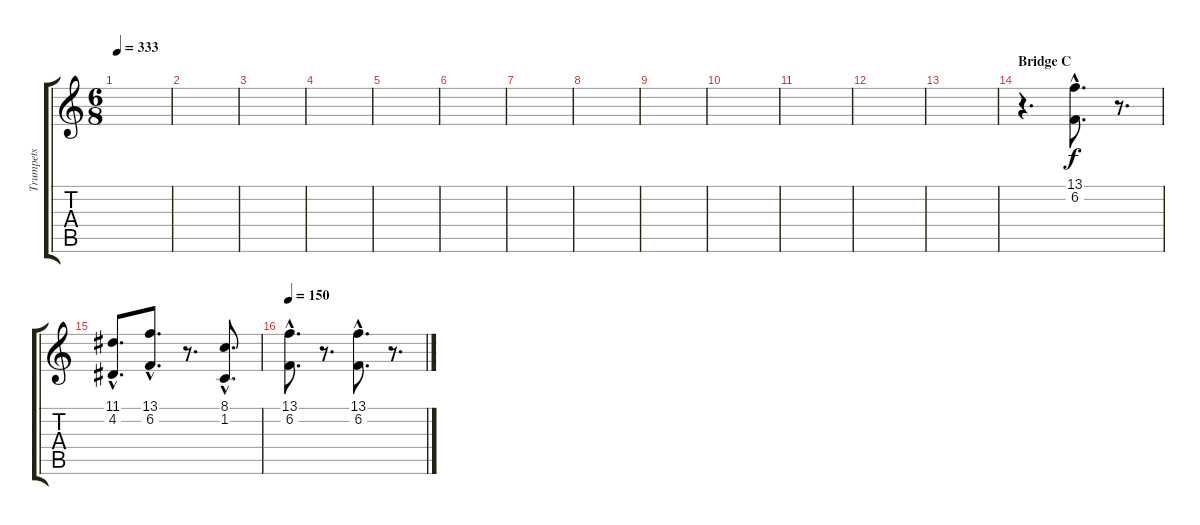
\track ("Trumpets" "Trumpets") {instrument trumpet}
\staff {score tabs}
\tuning (E4 B3 G3 D3 A2 E2) {hide}
\ts (6 8)
\tempo 333
\clef g2
\ks c
|
|
|
|
|
|
|
|
|
|
|
|
|
\section ("" "Bridge C")
r.4{d} (13.1{hac} 6.2{hac}).8{d} r.8{d} |
(11.1{hac} 4.2{hac}).8{d} (13.1{hac} 6.2{hac}).8{d} r.8{d} (8.1{hac} 1.2{hac}).8{d} |
\tempo 150
(13.1{hac} 6.2{hac}).8{d} r.8{d} (13.1{hac} 6.2{hac}).8{d} r.8{d}
